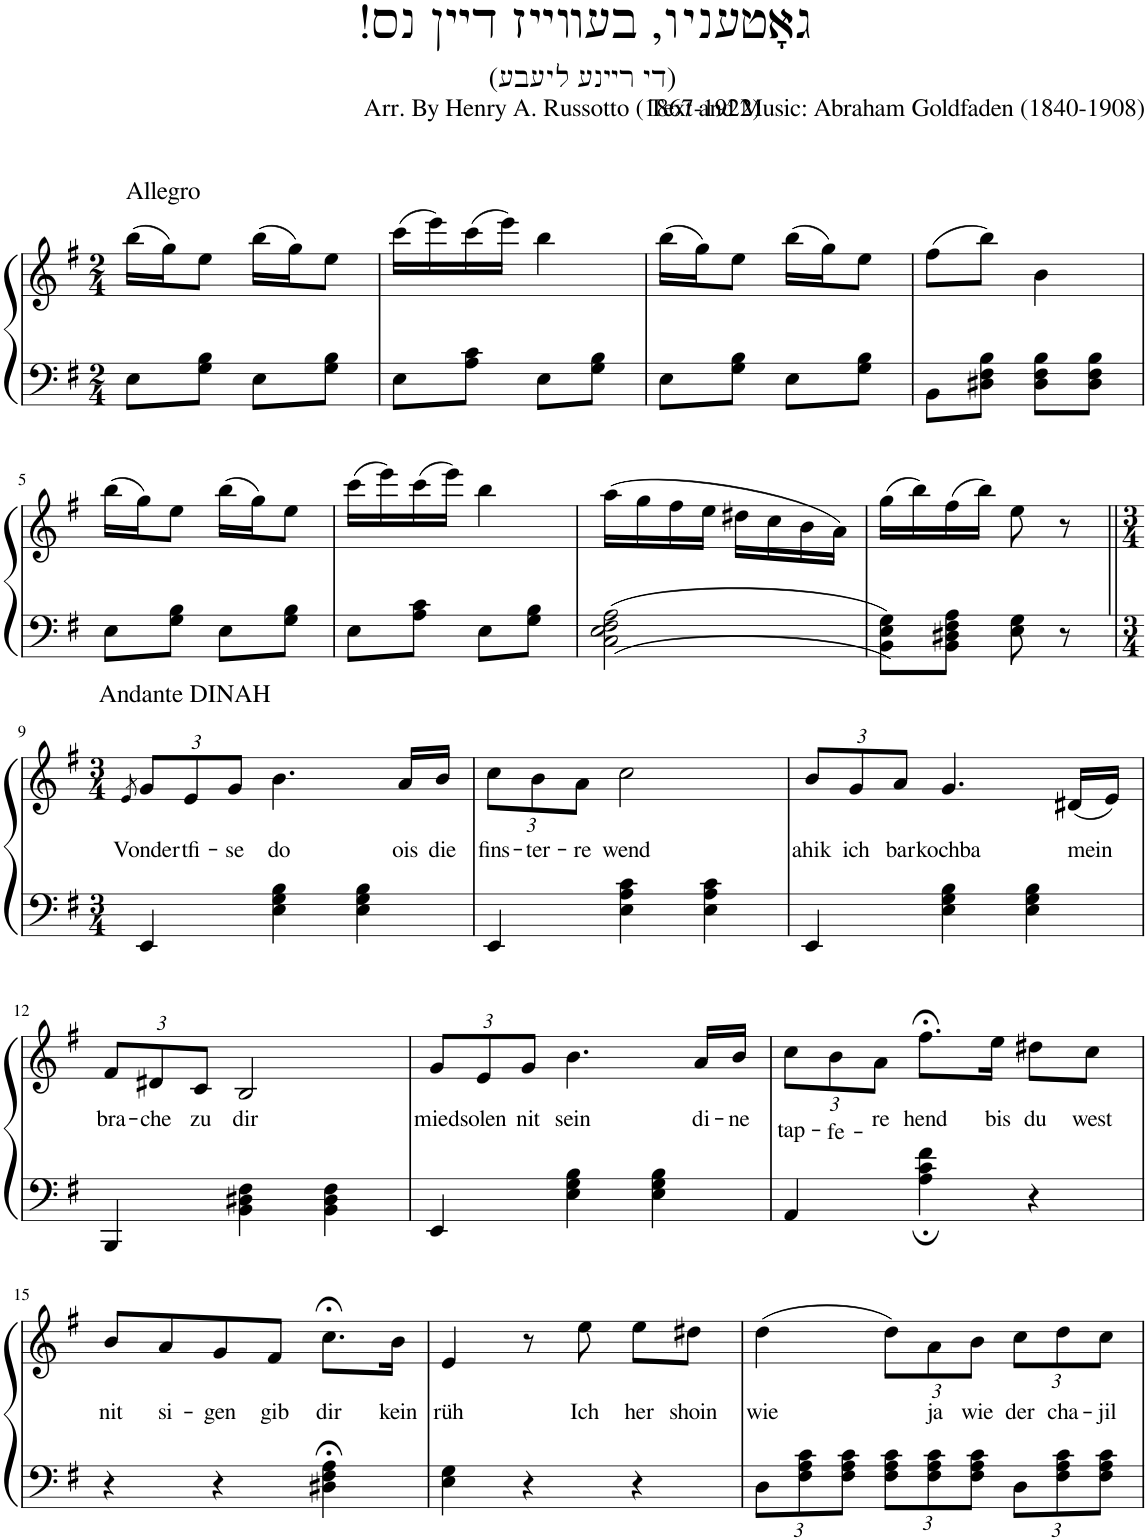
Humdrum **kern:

**kern	**kern	**text
*part1	*part1	*part1
*staff2	*staff1	*staff1
*I"Klavier	*	*
*I'Klav.	*	*
*clefF4	*clefG2	*
*k[f#]	*k[f#]	*
*M2/4	*M2/4	*
=1	=1	=1
!	!LO:TX:a:t=Allegro	!
8E\L	(16bb\LL	.
.	16gg\J)	.
8G\ 8B\J	8ee\J	.
8E\L	(16bb\LL	.
.	16gg\J)	.
8G\ 8B\J	8ee\J	.
=2	=2	=2
8E\L	(16ccc\LL	.
.	16eee\)	.
8A\ 8c\J	(16ccc\	.
.	16eee\JJ)	.
8E\L	4bb\	.
8G\ 8B\J	.	.
=3	=3	=3
8E\L	(16bb\LL	.
.	16gg\J)	.
8G\ 8B\J	8ee\J	.
8E\L	(16bb\LL	.
.	16gg\J)	.
8G\ 8B\J	8ee\J	.
=4	=4	=4
8BB\L	(8ff#\L	.
8D#X\ 8F#\ 8B\J	8bb\J)	.
8D#\ 8F#\ 8B\L	4b\	.
8D#\ 8F#\ 8B\J	.	.
!!LO:LB:g=z
=5	=5	=5
8E\L	(16bb\LL	.
.	16gg\J)	.
8G\ 8B\J	8ee\J	.
8E\L	(16bb\LL	.
.	16gg\J)	.
8G\ 8B\J	8ee\J	.
=6	=6	=6
8E\L	(16ccc\LL	.
.	16eee\)	.
8A\ 8c\J	(16ccc\	.
.	16eee\JJ)	.
8E\L	4bb\	.
8G\ 8B\J	.	.
=7	=7	=7
2C\ 2E\ 2F#\ 2A\	(16aa\LL	.
.	16gg\	.
.	16ff#\	.
.	16ee\JJ	.
.	16dd#X\LL	.
.	16cc\	.
.	16b\	.
.	16a\JJ)	.
=8	=8	=8
8BB\ 8E\ 8G\L	(16gg\LL	.
.	16bb\)	.
8BB\ 8D#X\ 8F#\ 8A\J	(16ff#\	.
.	16bb\JJ)	.
8E\ 8G\	8ee\	.
8r	8r	.
!!LO:LB:g=z
=9||	=9||	=9||
*M3/4	*M3/4	*
.	8qe/	.
*	*Xbrackettup	*
!	!LO:TX:a:t=Andante DINAH	!
!	!	!LO:LY:b
4EE/	12g/L	Vonder
!	!	!LO:LY:b
.	12e/	tfi-
!	!	!LO:LY:b
.	12g/J	-se
!	!	!LO:LY:b
4E\ 4G\ 4B\	4.b\	do
4E\ 4G\ 4B\	.	.
!	!	!LO:LY:b
.	16a/LL	ois
!	!	!LO:LY:b
.	16b/JJ	die
=10	=10	=10
!	!	!LO:LY:b
4EE/	12cc\L	fins-
!	!	!LO:LY:b
.	12b\	-ter-
!	!	!LO:LY:b
.	12a\J	-re
!	!	!LO:LY:b
4E\ 4A\ 4c\	2cc\	wend
4E\ 4A\ 4c\	.	.
=11	=11	=11
!	!	!LO:LY:b
4EE/	12b/L	ahik
!	!	!LO:LY:b
.	12g/	ich
!	!	!LO:LY:b
.	12a/J	bar
!	!	!LO:LY:b
4E\ 4G\ 4B\	4.g/	kochba
4E\ 4G\ 4B\	.	.
!	!	!LO:LY:b
.	(16d#X/LL	mein
.	16e/JJ)	.
!!LO:LB:g=z
=12	=12	=12
!	!	!LO:LY:b
4BBB/	12f#/L	bra-
!	!	!LO:LY:b
.	12d#X/	-che
!	!	!LO:LY:b
.	12c/J	zu
!	!	!LO:LY:b
4BB\ 4D#X\ 4F#\	2B/	dir
4BB\ 4D#\ 4F#\	.	.
=13	=13	=13
!	!	!LO:LY:b
4EE/	12g/L	mied
!	!	!LO:LY:b
.	12e/	solen
!	!	!LO:LY:b
.	12g/J	nit
!	!	!LO:LY:b
4E\ 4G\ 4B\	4.b\	sein
4E\ 4G\ 4B\	.	.
!	!	!LO:LY:b
.	16a/LL	di-
!	!	!LO:LY:b
.	16b/JJ	-ne
=14	=14	=14
!	!	!LO:LY:b
4AA/	12cc\L	tap-
!	!	!LO:LY:b
.	12b\	-fe-
!	!	!LO:LY:b
.	12a\J	-re
!	!	!LO:LY:b
4A\; 4c\; 4f#\;	8.ff#;<\L	hend
!	!	!LO:LY:b
.	16ee\Jk	bis
!	!	!LO:LY:b
4r	8dd#X\L	du
!	!	!LO:LY:b
.	8cc\J	west
!!LO:LB:g=z
=15	=15	=15
!	!	!LO:LY:b
4r	8b/L	nit
!	!	!LO:LY:b
.	8a/	si-
!	!	!LO:LY:b
4r	8g/	-gen
!	!	!LO:LY:b
.	8f#/J	gib
!	!	!LO:LY:b
4D#X\;< 4F#\;< 4A\;<	8.cc;<\L	dir
!	!	!LO:LY:b
.	16b\Jk	kein
=16	=16	=16
!	!	!LO:LY:b
4E\ 4G\	4e/	rüh
4r	8r	.
!	!	!LO:LY:b
.	8ee\	Ich
!	!	!LO:LY:b
4r	8ee\L	her
!	!	!LO:LY:b
.	8dd#X\J	shoin
=17	=17	=17
*Xbrackettup	*	*
!	!	!LO:LY:b
12D\L	(4dd\	wie
12F#\ 12A\ 12c\	.	.
12F#\ 12A\ 12c\J	.	.
12F#\ 12A\ 12c\L	12dd\L)	.
!	!	!LO:LY:b
12F#\ 12A\ 12c\	12a\	ja
!	!	!LO:LY:b
12F#\ 12A\ 12c\J	12b\J	wie
!	!	!LO:LY:b
12D\L	12cc\L	der
!	!	!LO:LY:b
12F#\ 12A\ 12c\	12dd\	cha-
!	!	!LO:LY:b
12F#\ 12A\ 12c\J	12cc\J	-jil
=	=	=
*-	*-	*-
